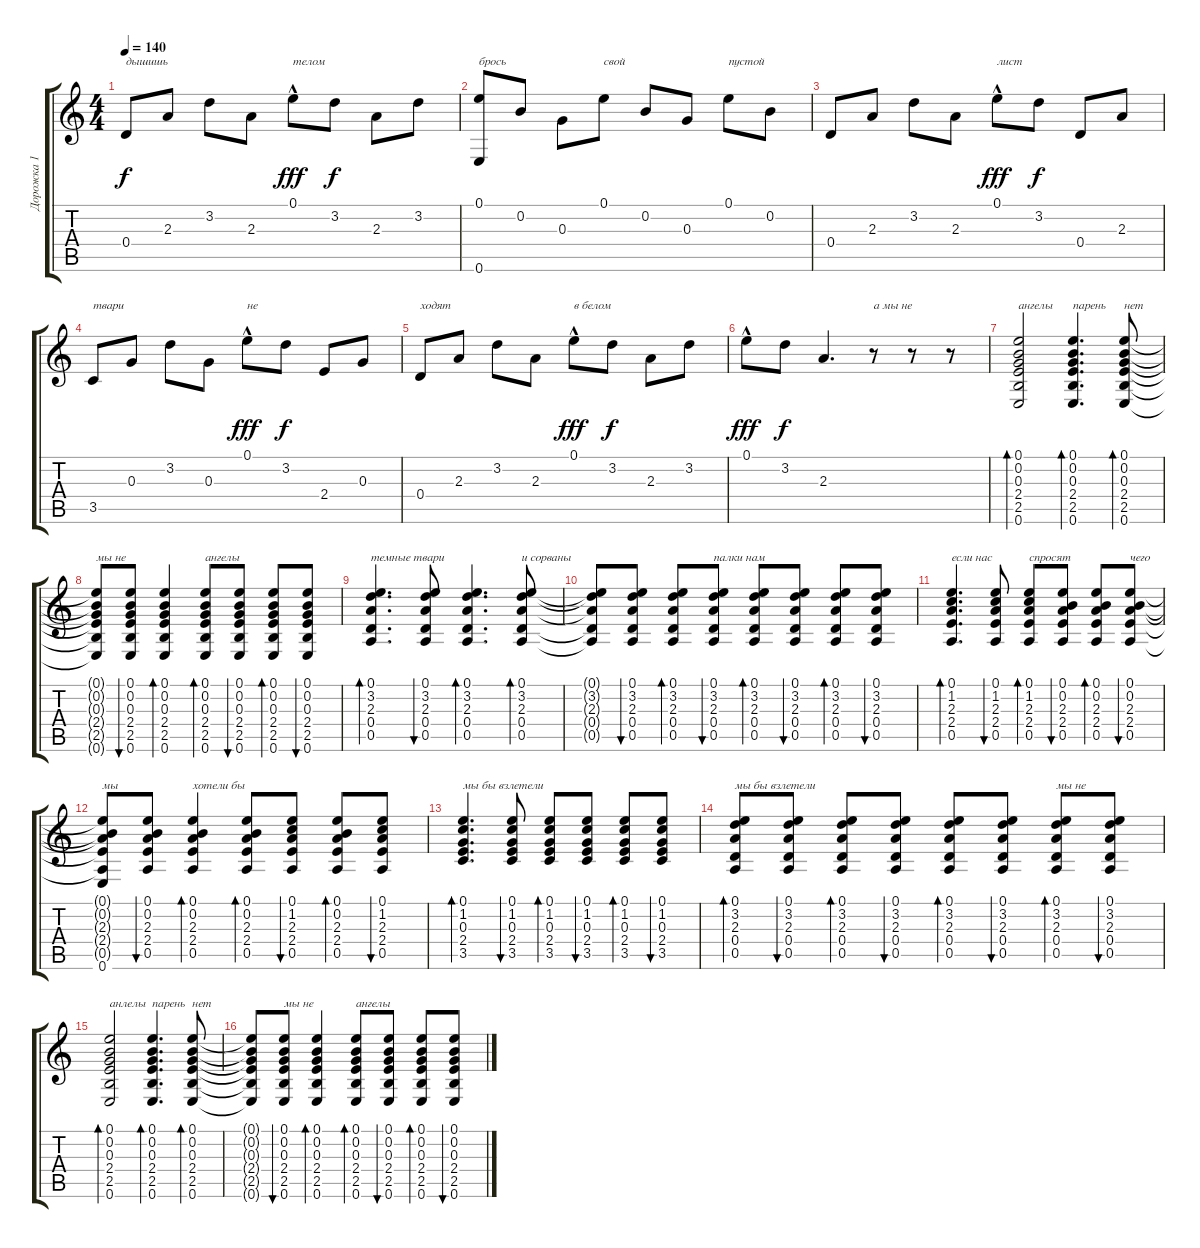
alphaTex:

\track ("Дорожка 1" "Дорожка 1") {instrument acousticguitarsteel}
\staff {score tabs}
\tuning (E4 B3 G3 D3 A2 E2) {hide}
\ts (4 4)
\tempo 140
\clef g2
\ks c
0.4.8{txt "дышишь" dy f} 2.3.8 3.2.8 2.3.8 0.1{hac}.8{txt "телом" dy fff} 3.2.8{dy f} 2.3.8 3.2.8 |
(0.1 0.6).8{txt "брось"} 0.2.8 0.3.8 0.1.8{txt "свой"} 0.2.8 0.3.8 0.1.8{txt "пустой"} 0.2.8 |
0.4.8 2.3.8 3.2.8 2.3.8 0.1{hac}.8{txt "лист" dy fff} 3.2.8{dy f} 0.4.8 2.3.8 |
3.5.8{txt "твари"} 0.3.8 3.2.8 0.3.8 0.1{hac}.8{txt "не" dy fff} 3.2.8{dy f} 2.4.8 0.3.8 |
0.4.8{txt "ходят"} 2.3.8 3.2.8 2.3.8 0.1{hac}.8{txt "в белом" dy fff} 3.2.8{dy f} 2.3.8 3.2.8 |
0.1{hac}.8{dy fff} 3.2.8{dy f} 2.3.4{d} r.8{txt "а мы не"} r.8 r.8 |
(0.1 0.2 0.3 2.4 2.5 0.6).2{bd 120 txt "ангелы"} (0.1 0.2 0.3 2.4 2.5 0.6).4{d bd 30 txt "парень"} (0.1 0.2 0.3 2.4 2.5 0.6).8{bd 30 txt "нет"} |
(0.1{t} 0.2{t} 0.3{t} 2.4{t} 2.5{t} 0.6{t}).8{txt "мы не "} (0.1 0.2 0.3 2.4 2.5 0.6).8{bu 30} (0.1 0.2 0.3 2.4 2.5 0.6).4{bd 30} (0.1 0.2 0.3 2.4 2.5 0.6).8{bd 30 txt "ангелы"} (0.1 0.2 0.3 2.4 2.5 0.6).8{bu 30} (0.1 0.2 0.3 2.4 2.5 0.6).8{bd 30} (0.1 0.2 0.3 2.4 2.5 0.6).8{bu 30} |
(0.1 3.2 2.3 0.4 0.5).4{d bd 60 txt "темные твари"} (0.1 3.2 2.3 0.4 0.5).8{bu 60} (0.1 3.2 2.3 0.4 0.5).4{d bd 60} (0.1 3.2 2.3 0.4 0.5).8{bd 60 txt "и сорваны"} |
(0.1{t} 3.2{t} 2.3{t} 0.4{t} 0.5{t}).8 (0.1 3.2 2.3 0.4 0.5).8{bu 60} (0.1 3.2 2.3 0.4 0.5).8{bd 60} (0.1 3.2 2.3 0.4 0.5).8{bu 60 txt "палки нам"} (0.1 3.2 2.3 0.4 0.5).8{bd 60} (0.1 3.2 2.3 0.4 0.5).8{bu 60} (0.1 3.2 2.3 0.4 0.5).8{bd 60} (0.1 3.2 2.3 0.4 0.5).8{bu 60} |
(0.1 1.2 2.3 2.4 0.5).4{d bd 60 txt "если нас"} (0.1 1.2 2.3 2.4 0.5).8{bu 60} (0.1 1.2 2.3 2.4 0.5).8{bd 60 txt "спросят"} (0.1 0.2 2.3 2.4 0.5).8{bu 60} (0.1 0.2 2.3 2.4 0.5).8{bd 30} (0.1 0.2 2.3 2.4 0.5).8{bu 60 txt "чего"} |
(0.1{t} 0.2{t} 2.3{t} 2.4{t} 0.5{t} 0.6).8{txt "мы"} (0.1 0.2 2.3 2.4 0.5).8{bu 30} (0.1 0.2 2.3 2.4 0.5).4{bd 30 txt "хотели бы"} (0.1 0.2 2.3 2.4 0.5).8{bd 30} (0.1 1.2 2.3 2.4 0.5).8{bu 30} (0.1 0.2 2.3 2.4 0.5).8{bd 30} (0.1 1.2 2.3 2.4 0.5).8{bu 30} |
(0.1 1.2 0.3 2.4 3.5).4{d bd 60 txt "мы бы взлетели"} (0.1 1.2 0.3 2.4 3.5).8{bu 60} (0.1 1.2 0.3 2.4 3.5).8{bd 30} (0.1 1.2 0.3 2.4 3.5).8{bu 60} (0.1 1.2 0.3 2.4 3.5).8{bd 60} (0.1 1.2 0.3 2.4 3.5).8{bu 60} |
(0.1 3.2 2.3 0.4 0.5).8{bd 60 txt "мы бы взлетели"} (0.1 3.2 2.3 0.4 0.5).8{bu 60} (0.1 3.2 2.3 0.4 0.5).8{bd 60} (0.1 3.2 2.3 0.4 0.5).8{bu 60} (0.1 3.2 2.3 0.4 0.5).8{bd 60} (0.1 3.2 2.3 0.4 0.5).8{bu 60} (0.1 3.2 2.3 0.4 0.5).8{bd 60 txt "мы не"} (0.1 3.2 2.3 0.4 0.5).8{bu 60} |
(0.1 0.2 0.3 2.4 2.5 0.6).2{bd 120 txt "анлелы"} (0.1 0.2 0.3 2.4 2.5 0.6).4{d bd 30 txt "парень"} (0.1 0.2 0.3 2.4 2.5 0.6).8{bd 30 txt "нет"} |
(0.1{t} 0.2{t} 0.3{t} 2.4{t} 2.5{t} 0.6{t}).8 (0.1 0.2 0.3 2.4 2.5 0.6).8{bu 30 txt "мы не"} (0.1 0.2 0.3 2.4 2.5 0.6).4{bd 30} (0.1 0.2 0.3 2.4 2.5 0.6).8{bd 30 txt "ангелы"} (0.1 0.2 0.3 2.4 2.5 0.6).8{bu 30} (0.1 0.2 0.3 2.4 2.5 0.6).8{bd 30} (0.1 0.2 0.3 2.4 2.5 0.6).8{bu 30}
